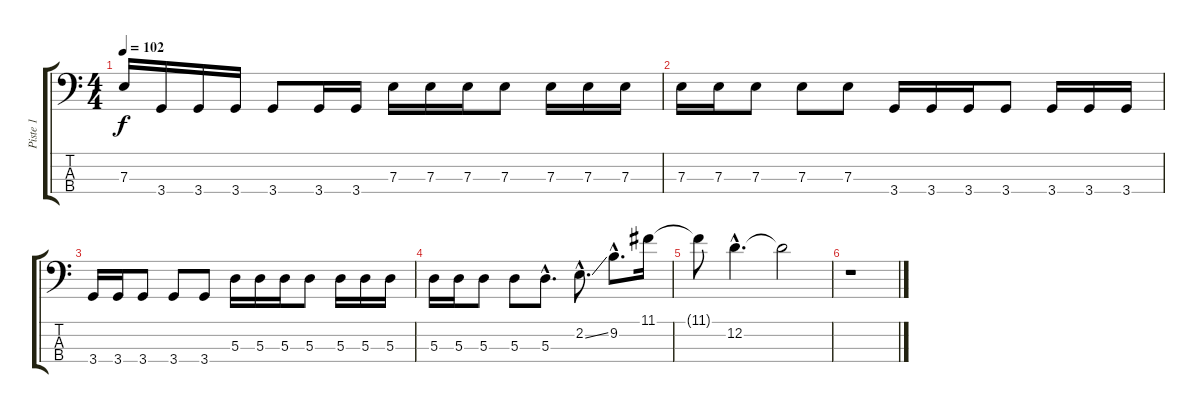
\track ("Piste 1" "Piste 1") {instrument electricbassfinger}
\staff {score tabs}
\tuning (G2 D2 A1 E1) {hide}
\ts (4 4)
\tempo 102
\clef f4
\ks c
7.3.16{dy f} 3.4.16 3.4.16 3.4.16 3.4.8 3.4.16 3.4.16 7.3.16 7.3.16 7.3.16 7.3.8 7.3.16 7.3.16 7.3.16 |
7.3.16 7.3.16 7.3.8 7.3.8 7.3.8 3.4.16 3.4.16 3.4.16 3.4.8 3.4.16 3.4.16 3.4.16 |
3.4.16 3.4.16 3.4.8 3.4.8 3.4.8 5.3.16 5.3.16 5.3.16 5.3.8 5.3.16 5.3.16 5.3.16 |
5.3.16 5.3.16 5.3.8 5.3.8 5.3{hac}.8{d} 2.2{ss hac}.8{d} 9.2{hac}.8{d} 11.1.16 |
11.1{t}.8 12.2{hac}.4{d} 12.2{t}.2 |
r.1
